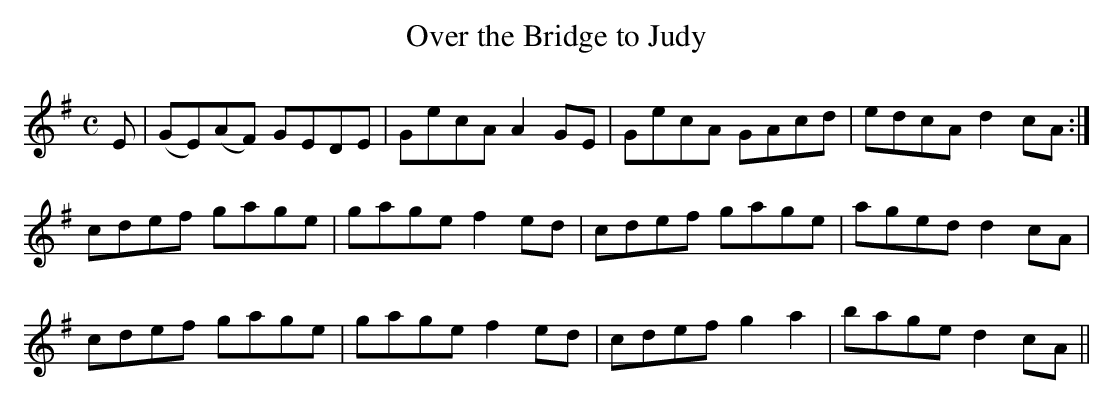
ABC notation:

X:1
T:Over the Bridge to Judy
M:C
L:1/8
K:G
E|(GE)(AF) GEDE|GecA A2 GE|GecA GAcd|edcA d2 cA:|
cdef gage|gage f2 ed|cdef gage|aged d2 cA|
cdef gage|gage f2 ed| cdef g2a2|bage d2 cA||
